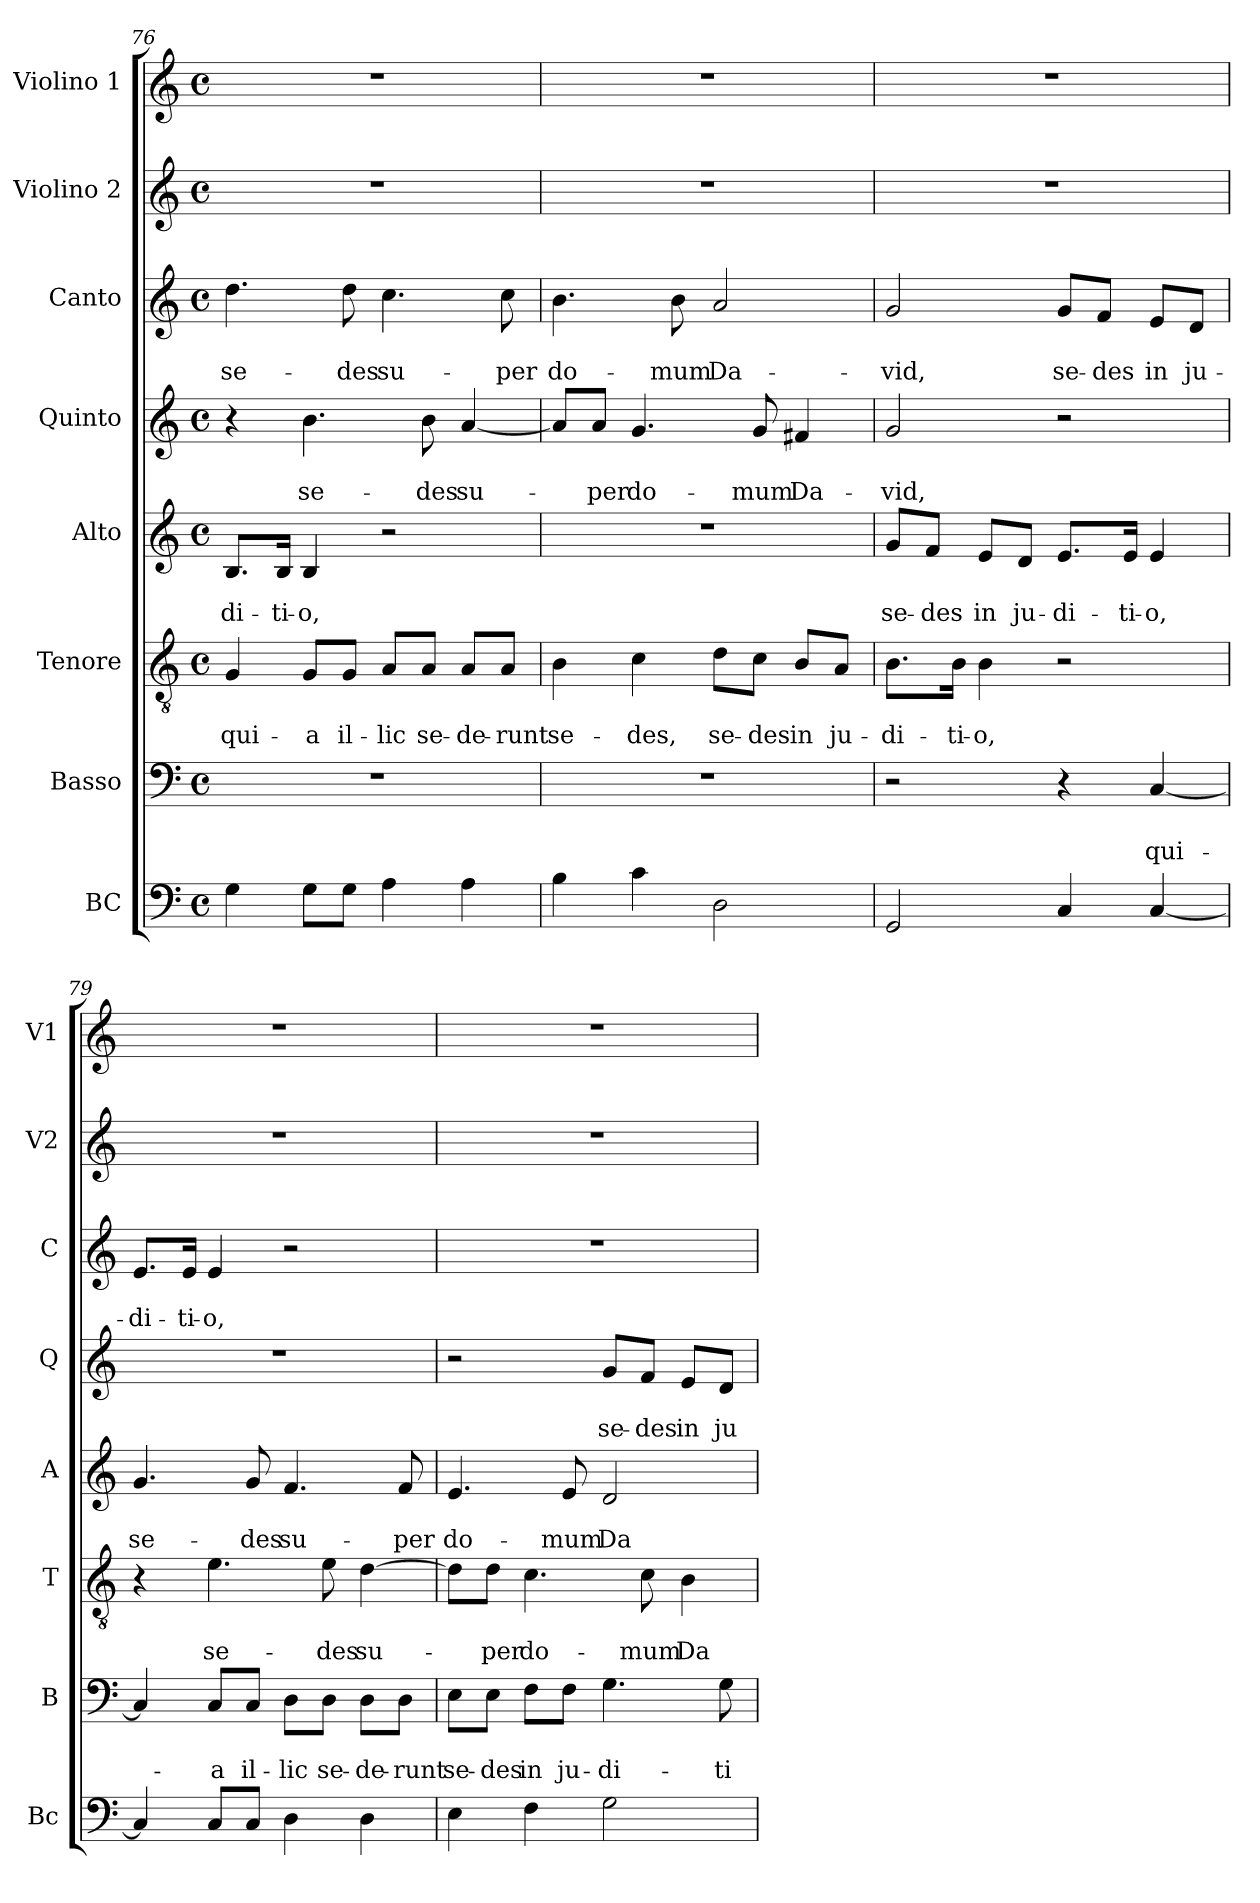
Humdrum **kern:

**kern	**kern	**text	**text	**kern	**text	**text	**kern	**text	**text	**kern	**text	**text	**kern	**text	**text	**kern	**kern
*part8	*part7	*part7	*part7	*part6	*part6	*part6	*part5	*part5	*part5	*part4	*part4	*part4	*part3	*part3	*part3	*part2	*part1
*staff8	*staff7	*staff7	*staff7	*staff6	*staff6	*staff6	*staff5	*staff5	*staff5	*staff4	*staff4	*staff4	*staff3	*staff3	*staff3	*staff2	*staff1
*I"BC	*I"Basso	*	*	*I"Tenore	*	*	*I"Alto	*	*	*I"Quinto	*	*	*I"Canto	*	*	*I"Violino 2	*I"Violino 1
*I'Bc	*I'B	*	*	*I'T	*	*	*I'A	*	*	*I'Q	*	*	*I'C	*	*	*I'V2	*I'V1
*clefF4	*clefF4	*	*	*clefGv2	*	*	*clefG2	*	*	*clefG2	*	*	*clefG2	*	*	*clefG2	*clefG2
*k[]	*k[]	*	*	*k[]	*	*	*k[]	*	*	*k[]	*	*	*k[]	*	*	*k[]	*k[]
*C:	*C:	*	*	*C:	*	*	*C:	*	*	*C:	*	*	*C:	*	*	*C:	*C:
*M4/4	*M4/4	*	*	*M4/4	*	*	*M4/4	*	*	*M4/4	*	*	*M4/4	*	*	*M4/4	*M4/4
*met(c)	*met(c)	*	*	*met(c)	*	*	*met(c)	*	*	*met(c)	*	*	*met(c)	*	*	*met(c)	*met(c)
=76	=76	=76	=76	=76	=76	=76	=76	=76	=76	=76	=76	=76	=76	=76	=76	=76	=76
!	!	!	!	!	!	!LO:LY:b	!	!	!LO:LY:b	!	!	!	!	!	!LO:LY:b	!	!
4G\	1r	.	.	4G/	.	qui-	8.B/L	.	-di-	4r	.	.	4.dd\	.	se-	1r	1r
!	!	!	!	!	!	!	!	!	!LO:LY:b	!	!	!	!	!	!	!	!
.	.	.	.	.	.	.	16B/Jk	.	-ti-	.	.	.	.	.	.	.	.
!	!	!	!	!	!	!LO:LY:b	!	!	!LO:LY:b	!	!	!LO:LY:b	!	!	!	!	!
8G\L	.	.	.	8G/L	.	-a	4B/	.	-o,	4.b\	.	se-	.	.	.	.	.
!	!	!	!	!	!	!LO:LY:b	!	!	!	!	!	!	!	!	!LO:LY:b	!	!
8G\J	.	.	.	8G/J	.	il-	.	.	.	.	.	.	8dd\	.	-des	.	.
!	!	!	!	!	!	!LO:LY:b	!	!	!	!	!	!	!	!	!LO:LY:b	!	!
4A\	.	.	.	8A/L	.	-lic	2r	.	.	.	.	.	4.cc\	.	su-	.	.
!	!	!	!	!	!	!LO:LY:b	!	!	!	!	!	!LO:LY:b	!	!	!	!	!
.	.	.	.	8A/J	.	se-	.	.	.	8b\	.	-des	.	.	.	.	.
!	!	!	!	!	!	!LO:LY:b	!	!	!	!	!	!LO:LY:b	!	!	!	!	!
4A\	.	.	.	8A/L	.	-de-	.	.	.	[4a/	.	su-	.	.	.	.	.
!	!	!	!	!	!	!LO:LY:b	!	!	!	!	!	!	!	!	!LO:LY:b	!	!
.	.	.	.	8A/J	.	-runt	.	.	.	.	.	.	8cc\	.	-per	.	.
=77	=77	=77	=77	=77	=77	=77	=77	=77	=77	=77	=77	=77	=77	=77	=77	=77	=77
!	!	!	!	!	!	!LO:LY:b	!	!	!	!	!	!	!	!	!LO:LY:b	!	!
4B\	1r	.	.	4B\	.	se-	1r	.	.	8a/L]	.	.	4.b\	.	do-	1r	1r
!	!	!	!	!	!	!	!	!	!	!	!	!LO:LY:b	!	!	!	!	!
.	.	.	.	.	.	.	.	.	.	8a/J	.	-per	.	.	.	.	.
!	!	!	!	!	!	!LO:LY:b	!	!	!	!	!	!LO:LY:b	!	!	!	!	!
4c\	.	.	.	4c\	.	-des,	.	.	.	4.g/	.	do-	.	.	.	.	.
!	!	!	!	!	!	!	!	!	!	!	!	!	!	!	!LO:LY:b	!	!
.	.	.	.	.	.	.	.	.	.	.	.	.	8b\	.	-mum	.	.
!	!	!	!	!	!	!LO:LY:b	!	!	!	!	!	!	!	!	!LO:LY:b	!	!
2D\	.	.	.	8d\L	.	se-	.	.	.	.	.	.	2a/	.	Da-	.	.
!	!	!	!	!	!	!LO:LY:b	!	!	!	!	!	!LO:LY:b	!	!	!	!	!
.	.	.	.	8c\J	.	-des	.	.	.	8g/	.	-mum	.	.	.	.	.
!	!	!	!	!	!	!LO:LY:b	!	!	!	!	!	!LO:LY:b	!	!	!	!	!
.	.	.	.	8B/L	.	in	.	.	.	4f#X/	.	Da-	.	.	.	.	.
!	!	!	!	!	!	!LO:LY:b	!	!	!	!	!	!	!	!	!	!	!
.	.	.	.	8A/J	.	ju-	.	.	.	.	.	.	.	.	.	.	.
=78	=78	=78	=78	=78	=78	=78	=78	=78	=78	=78	=78	=78	=78	=78	=78	=78	=78
!	!	!	!	!	!	!LO:LY:b	!	!	!LO:LY:b	!	!	!LO:LY:b	!	!	!LO:LY:b	!	!
2GG/	2r	.	.	8.B\L	.	-di-	8g/L	.	se-	2g/	.	-vid,	2g/	.	-vid,	1r	1r
!	!	!	!	!	!	!	!	!	!LO:LY:b	!	!	!	!	!	!	!	!
.	.	.	.	.	.	.	8f/J	.	-des	.	.	.	.	.	.	.	.
!	!	!	!	!	!	!LO:LY:b	!	!	!	!	!	!	!	!	!	!	!
.	.	.	.	16B\Jk	.	-ti-	.	.	.	.	.	.	.	.	.	.	.
!	!	!	!	!	!	!LO:LY:b	!	!	!LO:LY:b	!	!	!	!	!	!	!	!
.	.	.	.	4B\	.	-o,	8e/L	.	in	.	.	.	.	.	.	.	.
!	!	!	!	!	!	!	!	!	!LO:LY:b	!	!	!	!	!	!	!	!
.	.	.	.	.	.	.	8d/J	.	ju-	.	.	.	.	.	.	.	.
!	!	!	!	!	!	!	!	!	!LO:LY:b	!	!	!	!	!	!LO:LY:b	!	!
4C/	4r	.	.	2r	.	.	8.e/L	.	-di-	2r	.	.	8g/L	.	se-	.	.
!	!	!	!	!	!	!	!	!	!	!	!	!	!	!	!LO:LY:b	!	!
.	.	.	.	.	.	.	.	.	.	.	.	.	8f/J	.	-des	.	.
!	!	!	!	!	!	!	!	!	!LO:LY:b	!	!	!	!	!	!	!	!
.	.	.	.	.	.	.	16e/Jk	.	-ti-	.	.	.	.	.	.	.	.
!	!	!	!LO:LY:b	!	!	!	!	!	!LO:LY:b	!	!	!	!	!	!LO:LY:b	!	!
[4C/	[4C/	.	qui-	.	.	.	4e/	.	-o,	.	.	.	8e/L	.	in	.	.
!	!	!	!	!	!	!	!	!	!	!	!	!	!	!	!LO:LY:b	!	!
.	.	.	.	.	.	.	.	.	.	.	.	.	8d/J	.	ju-	.	.
!!LO:PB:g=z
=79	=79	=79	=79	=79	=79	=79	=79	=79	=79	=79	=79	=79	=79	=79	=79	=79	=79
!	!	!	!	!	!	!	!	!	!LO:LY:b	!	!	!	!	!	!LO:LY:b	!	!
4C/]	4C/]	.	.	4r	.	.	4.g/	.	se-	1r	.	.	8.e/L	.	-di-	1r	1r
!	!	!	!	!	!	!	!	!	!	!	!	!	!	!	!LO:LY:b	!	!
.	.	.	.	.	.	.	.	.	.	.	.	.	16e/Jk	.	-ti-	.	.
!	!	!	!LO:LY:b	!	!	!LO:LY:b	!	!	!	!	!	!	!	!	!LO:LY:b	!	!
8C/L	8C/L	.	-a	4.e\	.	se-	.	.	.	.	.	.	4e/	.	-o,	.	.
!	!	!	!LO:LY:b	!	!	!	!	!	!LO:LY:b	!	!	!	!	!	!	!	!
8C/J	8C/J	.	il-	.	.	.	8g/	.	-des	.	.	.	.	.	.	.	.
!	!	!	!LO:LY:b	!	!	!	!	!	!LO:LY:b	!	!	!	!	!	!	!	!
4D\	8D\L	.	-lic	.	.	.	4.f/	.	su-	.	.	.	2r	.	.	.	.
!	!	!	!LO:LY:b	!	!	!LO:LY:b	!	!	!	!	!	!	!	!	!	!	!
.	8D\J	.	se-	8e\	.	-des	.	.	.	.	.	.	.	.	.	.	.
!	!	!	!LO:LY:b	!	!	!LO:LY:b	!	!	!	!	!	!	!	!	!	!	!
4D\	8D\L	.	-de-	[4d\	.	su-	.	.	.	.	.	.	.	.	.	.	.
!	!	!	!LO:LY:b	!	!	!	!	!	!LO:LY:b	!	!	!	!	!	!	!	!
.	8D\J	.	-runt	.	.	.	8f/	.	-per	.	.	.	.	.	.	.	.
=80	=80	=80	=80	=80	=80	=80	=80	=80	=80	=80	=80	=80	=80	=80	=80	=80	=80
!	!	!	!LO:LY:b	!	!	!	!	!	!LO:LY:b	!	!	!	!	!	!	!	!
4E\	8E\L	.	se-	8d\L]	.	.	4.e/	.	do-	2r	.	.	1r	.	.	1r	1r
!	!	!	!LO:LY:b	!	!	!LO:LY:b	!	!	!	!	!	!	!	!	!	!	!
.	8E\J	.	-des	8d\J	.	-per	.	.	.	.	.	.	.	.	.	.	.
!	!	!	!LO:LY:b	!	!	!LO:LY:b	!	!	!	!	!	!	!	!	!	!	!
4F\	8F\L	.	in	4.c\	.	do-	.	.	.	.	.	.	.	.	.	.	.
!	!	!	!LO:LY:b	!	!	!	!	!	!LO:LY:b	!	!	!	!	!	!	!	!
.	8F\J	.	ju-	.	.	.	8e/	.	-mum	.	.	.	.	.	.	.	.
!	!	!	!LO:LY:b	!	!	!	!	!	!LO:LY:b	!	!	!LO:LY:b	!	!	!	!	!
2G\	4.G\	.	-di-	.	.	.	2d/	.	Da-	8g/L	.	se-	.	.	.	.	.
!	!	!	!	!	!	!LO:LY:b	!	!	!	!	!	!LO:LY:b	!	!	!	!	!
.	.	.	.	8c\	.	-mum	.	.	.	8f/J	.	-des	.	.	.	.	.
!	!	!	!	!	!	!LO:LY:b	!	!	!	!	!	!LO:LY:b	!	!	!	!	!
.	.	.	.	4B\	.	Da-	.	.	.	8e/L	.	in	.	.	.	.	.
!	!	!	!LO:LY:b	!	!	!	!	!	!	!	!	!LO:LY:b	!	!	!	!	!
.	8G\	.	-ti-	.	.	.	.	.	.	8d/J	.	ju-	.	.	.	.	.
=	=	=	=	=	=	=	=	=	=	=	=	=	=	=	=	=	=
*-	*-	*-	*-	*-	*-	*-	*-	*-	*-	*-	*-	*-	*-	*-	*-	*-	*-
